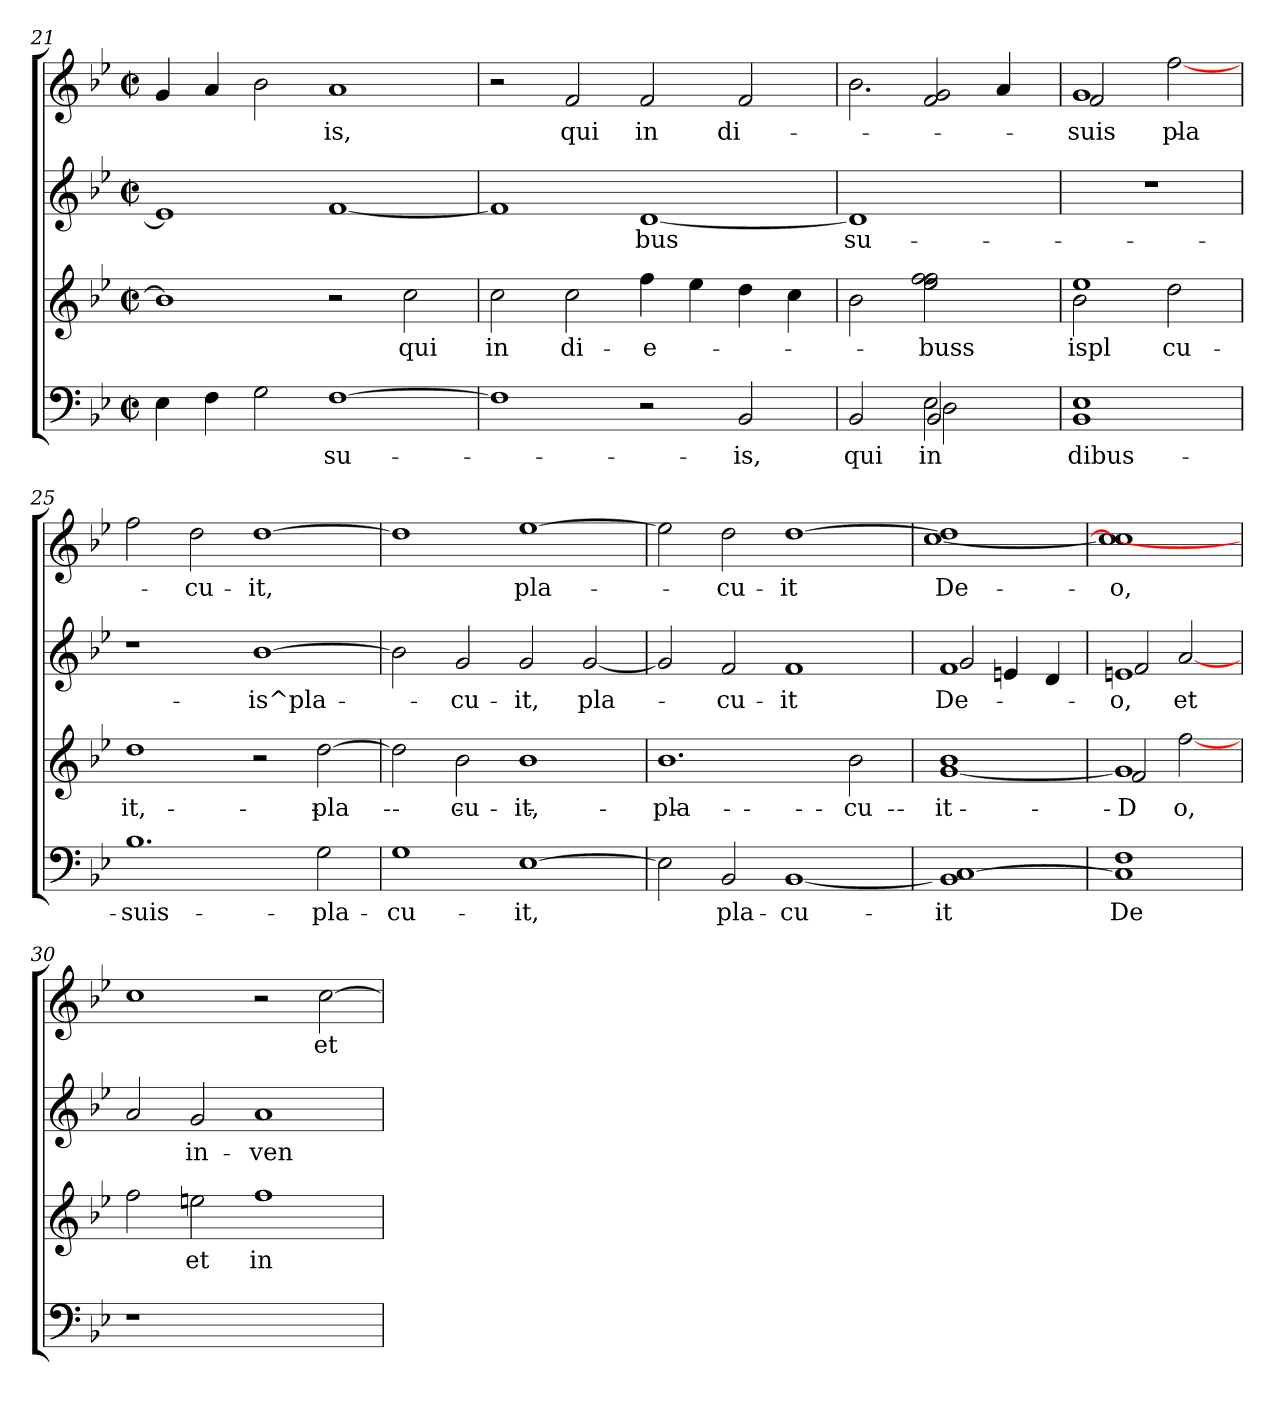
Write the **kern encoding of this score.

**kern	**text	**kern	**text	**kern	**text	**kern	**text
*part4	*part4	*part3	*part3	*part2	*part2	*part1	*part1
*staff4	*staff4	*staff3	*staff3	*staff2	*staff2	*staff1	*staff1
*clefF4	*	*clefG2	*	*clefG2	*	*clefG2	*
*k[b-e-]	*	*k[b-e-]	*	*k[b-e-]	*	*k[b-e-]	*
*B-:	*	*B-:	*	*B-:	*	*B-:	*
*M2/2	*	*M2/2	*	*M2/2	*	*M2/2	*
*met(c|)	*	*met(c|)	*	*met(c|)	*	*met(c|)	*
=21	=21	=21	=21	=21	=21	=21	=21
4E-\	.	1b-]	.	1e-]	.	4g/	.
4F\	.	.	.	.	.	4a/	.
2G\	.	.	.	.	.	2b-\	.
!	!LO:LY:b	!	!	!	!	!	!LO:LY:b
[>1F	su-	2r	.	[<1f	.	1a	-is,
!	!	!	!LO:LY:b	!	!	!	!
.	.	2cc\	qui	.	.	.	.
=22	=22	=22	=22	=22	=22	=22	=22
!	!	!	!LO:LY:b	!	!	!	!
1F]	.	2cc\	in	1f]	.	2r	.
!	!	!	!LO:LY:b	!	!	!	!LO:LY:b
.	.	2cc\	di-	.	.	2f/	qui
!	!	!	!LO:LY:b	!	!LO:LY:b	!	!LO:LY:b
2r	.	4ff\	-e-	[>1d	-bus	2f/	in
.	.	4ee-\	.	.	.	.	.
!	!LO:LY:b	!	!	!	!	!	!LO:LY:b
2BB-/	-is,	4dd\	.	.	.	2f/	di-
.	.	4cc\	.	.	.	.	.
!!LO:PB:g=z
=23	=23	=23	=23	=23	=23	=23	=23
!	!LO:LY:b	!	!	!	!LO:LY:b	!	!
*^	*	*	*	*^	*	*^	*
*	*^	*	*	*	*	*	*	*	*	*
2BB-/	2ryy	2ryy	qui	2b-\	.	1d]	2ryy	su-	2.b-\	2ryy	.
!	!	!	!LO:LY:b	!	!LO:LY:b	!	!	!	!	!	!
2E-\	2BB-/	2D\	in	2ee-\ 2ff\ 2ff\	-buss	.	8ryy	.	.	2f/ 2g/	.
.	.	.	.	.	.	.	32ryy	.	.	.	.
.	.	.	.	.	.	.	4ryy	.	.	.	.
.	.	.	.	.	.	.	.	.	4a/	.	.
.	.	.	.	.	.	.	16.ryy	.	.	.	.
=24	=24	=24	=24	=24	=24	=24	=24	=24	=24	=24	=24
!	!	!	!LO:LY:b	!	!LO:LY:b	!	!	!	!	!	!LO:LY:b
*v	*v	*v	*	*^	*	*	*	*	*	*	*
1BB- 1E-	dibus-	1ee-	2b-\	ispl	1r	8ryy	.	1g	2f/	-suis-
.	.	.	.	.	.	2..ryy	.	.	.	.
!	!	!	!	!LO:LY:b	!	!	!	!	!	!LO:LY:b
.	.	.	2dd\	cu-	.	.	.	.	[>2ff\	-pla-
=25	=25	=25	=25	=25	=25	=25	=25	=25	=25	=25
!	!LO:LY:b	!	!	!LO:LY:b	!	!	!	!	!	!
*	*	*v	*v	*	*	*	*	*v	*v	*
*	*	*	*	*v	*v	*	*	*
1.B-	-suis-	1dd	-it,	1r	.	2ff\	.
!	!	!	!	!	!	!	!LO:LY:b
.	.	.	.	.	.	2dd\	-cu-
!	!	!	!	!	!LO:LY:b	!	!LO:LY:b
.	.	2r	.	[>1b-	-is^pla-	[>1dd	-it,
!	!LO:LY:b	!	!LO:LY:b	!	!	!	!
2G\	-pla-	[>2dd\	pla-	.	.	.	.
=26	=26	=26	=26	=26	=26	=26	=26
!	!LO:LY:b	!	!	!	!	!	!
1G	-cu-	2dd\]	.	2b-\]	.	1dd]	.
!	!	!	!LO:LY:b	!	!LO:LY:b	!	!
.	.	2b-\	-cu-	2g/	-cu-	.	.
!	!LO:LY:b	!	!LO:LY:b	!	!LO:LY:b	!	!LO:LY:b
[>1E-	-it,	1b-	-it,	2g/	-it,	[>1ee-	pla-
!	!	!	!	!	!LO:LY:b	!	!
.	.	.	.	[<2g/	pla-	.	.
=27	=27	=27	=27	=27	=27	=27	=27
!	!	!	!LO:LY:b	!	!	!	!
2E-\]	.	1.b-	pla-	2g/]	.	2ee-\]	.
!	!LO:LY:b	!	!	!	!LO:LY:b	!	!LO:LY:b
2BB-/	pla-	.	.	2f/	-cu-	2dd\	-cu-
!	!LO:LY:b	!	!	!	!LO:LY:b	!	!LO:LY:b
[<1BB-	-cu-	.	.	1f	-it	[>1dd	-it
!	!	!	!LO:LY:b	!	!	!	!
.	.	2b-\	-cu-	.	.	.	.
=28	=28	=28	=28	=28	=28	=28	=28
!	!LO:LY:b	!	!LO:LY:b	!	!LO:LY:b	!	!LO:LY:b
*	*	*	*	*^	*	*	*
1BB-] [<1C	-it	[<1g 1b-	-it	1f	2g/	De-	[>1cc 1dd]	De-
.	.	.	.	.	4en/	.	.	.
.	.	.	.	.	4d/	.	.	.
=29	=29	=29	=29	=29	=29	=29	=29	=29
!	!LO:LY:b	!	!LO:LY:b	!	!	!LO:LY:b	!	!LO:LY:b
*	*	*^	*	*	*	*	*	*
1C] 1F	De-	1g]	2f/	D	1en	2f/	-o,	1cc_ 1cc]	-o,
!	!	!	!	!LO:LY:b	!	!	!LO:LY:b	!	!
.	.	.	[>2ff\	o,	.	[<2a/	et	.	.
*	*	*v	*v	*	*	*	*	*	*
*	*	*	*	*v	*v	*	*	*
=30	=30	=30	=30	=30	=30	=30	=30
1r	.	2ff\	.	2a/	.	1cc	.
!	!	!	!LO:LY:b	!	!LO:LY:b	!	!
.	.	2een\	et	2g/	in-	.	.
!	!	!	!LO:LY:b	!	!LO:LY:b	!	!
1ryy	.	1ff	in-	1a	-ven-	2r	.
!	!	!	!	!	!	!	!LO:LY:b
.	.	.	.	.	.	[>2cc\	et
=	=	=	=	=	=	=	=
*-	*-	*-	*-	*-	*-	*-	*-
